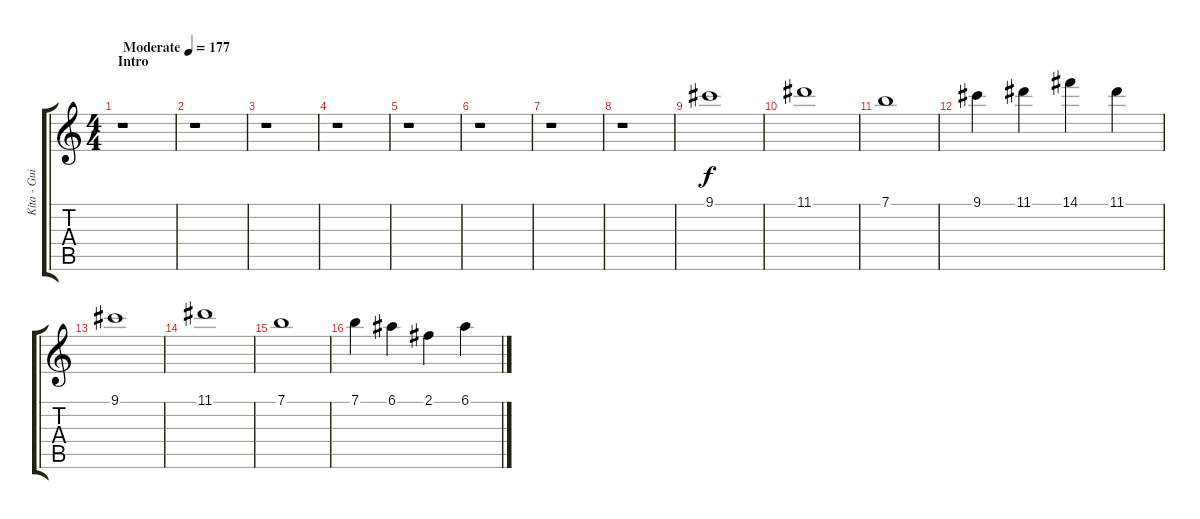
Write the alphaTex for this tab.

\track ("Kita - Guitar" "Kita - Gui") {instrument acousticguitarnylon}
\staff {score tabs}
\tuning (E4 B3 G3 D3 A2 E2) {hide}
\ts (4 4)
\section ("" "Intro")
\tempo (177 "Moderate")
\clef g2
\ks c
r.1{dy f instrument acousticguitarnylon} |
r.1 |
r.1 |
r.1 |
r.1 |
r.1 |
r.1 |
r.1 |
9.1.1{txt ""} |
11.1.1 |
7.1.1 |
9.1.4 11.1.4 14.1.4 11.1.4 |
9.1.1 |
11.1.1 |
7.1.1 |
7.1.4 6.1.4 2.1.4 6.1.4
